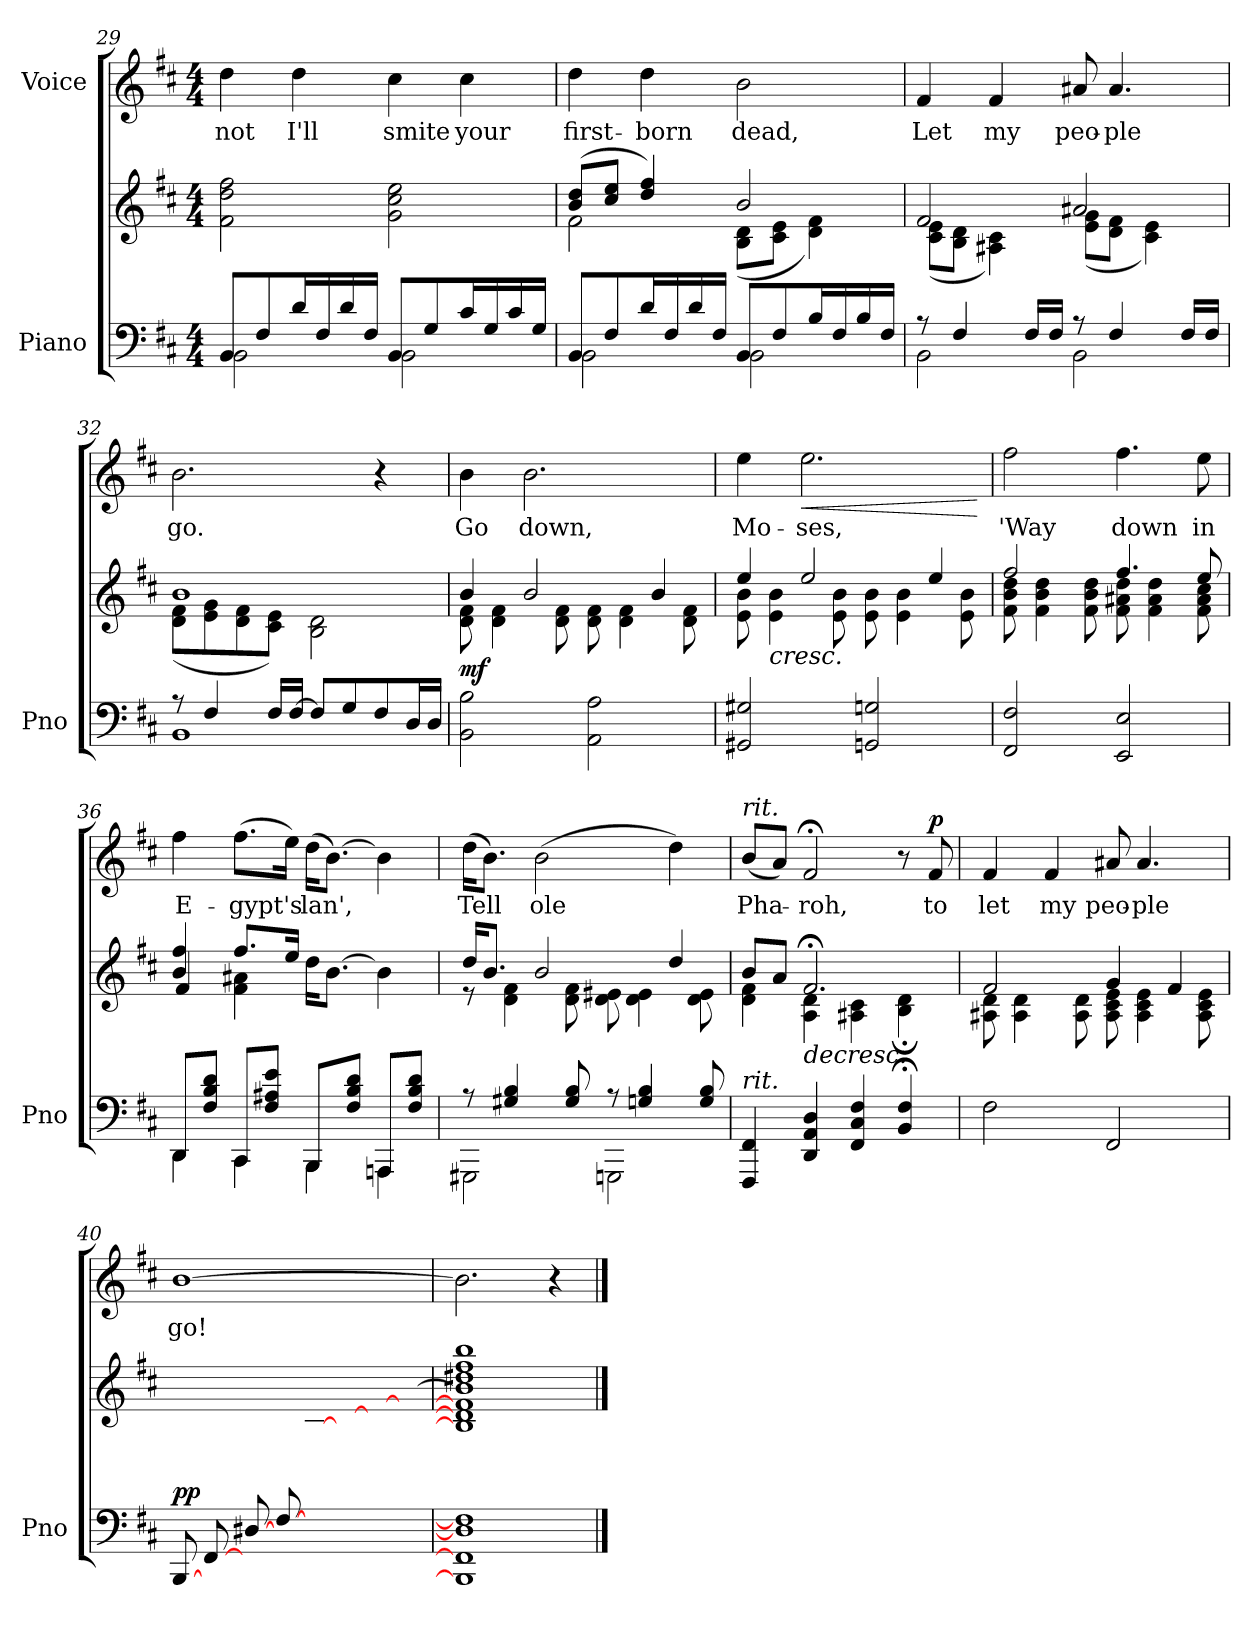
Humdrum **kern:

**kern	**kern	**dynam	**kern	**text	**dynam
*part2	*part2	*part2	*part1	*part1	*part1
*staff3	*staff2	*staff2/3	*staff1	*staff1	*staff1
*I"Piano	*	*	*I"Voice	*	*
*I'Pno	*	*	*	*	*
*clefF4	*clefG2	*	*clefG2	*	*
*k[f#c#]	*k[f#c#]	*	*k[f#c#]	*	*
*M4/4	*M4/4	*	*M4/4	*	*
=29	=29	=29	=29	=29	=29
*^	*	*	*	*	*
8BB/L	2BB\	2f#\ 2dd\ 2ff#\	.	4dd\	not	.
8F#/	.	.	.	.	.	.
16d/L	.	.	.	4dd\	I'll	.
16F#/	.	.	.	.	.	.
16d/	.	.	.	.	.	.
16F#/JJ	.	.	.	.	.	.
8BB/L	2BB\	2g\ 2cc#\ 2ee\	.	4cc#\	smite	.
8G/	.	.	.	.	.	.
16c#/L	.	.	.	4cc#\	your	.
16G/	.	.	.	.	.	.
16c#/	.	.	.	.	.	.
16G/JJ	.	.	.	.	.	.
=30	=30	=30	=30	=30	=30	=30
*	*	*^	*	*	*	*
8BB/L	2BB\	(8b/ 8dd/L	2f#\	.	4dd\	first-	.
8F#/	.	8cc#/ 8ee/J	.	.	.	.	.
16d/L	.	4dd/ 4ff#/)	.	.	4dd\	-born	.
16F#/	.	.	.	.	.	.	.
16d/	.	.	.	.	.	.	.
16F#/JJ	.	.	.	.	.	.	.
8BB/L	2BB\	2b/	(8B\ 8d\L	.	2b\	dead,	.
8F#/	.	.	8c#\ 8e\J	.	.	.	.
16B/L	.	.	4d\ 4f#\)	.	.	.	.
16F#/	.	.	.	.	.	.	.
16B/	.	.	.	.	.	.	.
16F#/JJ	.	.	.	.	.	.	.
=31	=31	=31	=31	=31	=31	=31	=31
8r	2BB\	2f#/	(8c#\ 8e\L	.	4f#/	Let	.
4F#/	.	.	8B\ 8d\J	.	.	.	.
.	.	.	4A#X\ 4c#\)	.	4f#/	my	.
16F#/LL	.	.	.	.	.	.	.
16F#/JJ	.	.	.	.	.	.	.
8r	2BB\	2a#X/	(8e\ 8g\L	.	8a#X/	peo-	.
4F#/	.	.	8d\ 8f#\J	.	4.a#/	-ple	.
.	.	.	4c#\ 4e\)	.	.	.	.
16F#/LL	.	.	.	.	.	.	.
16F#/JJ	.	.	.	.	.	.	.
=32	=32	=32	=32	=32	=32	=32	=32
8r	1BB	1b	(8d\ 8f#\L	.	2.b\	go.	.
4F#/	.	.	8e\ 8g\	.	.	.	.
.	.	.	8d\ 8f#\	.	.	.	.
16F#/LL	.	.	8c#\ 8e\J)	.	.	.	.
[<16F#/JJ	.	.	.	.	.	.	.
8F#/L]	.	.	2B\ 2d\	.	.	.	.
8G/	.	.	.	.	.	.	.
8F#/	.	.	.	.	4r	.	.
16D/L	.	.	.	.	.	.	.
16D/JJ	.	.	.	.	.	.	.
*v	*v	*	*	*	*	*	*
=33	=33	=33	=33	=33	=33	=33
!	!	!	!LO:DY:b	!	!	!
2BB\ 2B\	4b/	8d\ 8f#\	mf	4b\	Go	.
.	.	4d\ 4f#\	.	.	.	.
.	2b/	.	.	2.b\	down,	.
.	.	8d\ 8f#\	.	.	.	.
2AA\ 2A\	.	8d\ 8f#\	.	.	.	.
.	.	4d\ 4f#\	.	.	.	.
.	4b/	.	.	.	.	.
.	.	8d\ 8f#\	.	.	.	.
=34	=34	=34	=34	=34	=34	=34
2GG#X/ 2G#X/	4ee/	8e\ 8b\	.	4ee\	Mo-	.
!	!	!	!LO:HP:b	!	!	!
.	.	4e\ 4b\	<	.	.	.
!	!	!	!	!	!	!LO:HP:b
.	2ee/	.	.	2.ee\	-ses,	<
.	.	8e\ 8b\	.	.	.	.
2GGn/ 2Gn/	.	8e\ 8b\	.	.	.	.
.	.	4e\ 4b\	.	.	.	.
.	4ee/	.	.	.	.	.
.	.	8e\ 8b\	.	.	.	.
*	*v	*v	*	*	*	*
.	.	.	.	.	[
=35	=35	=35	=35	=35	=35
*	*^	*	*	*	*
2FF#/ 2F#/	2ff#/	8f#\ 8b\ 8dd\	.	2ff#\	'Way	.
.	.	4f#\ 4b\ 4dd\	.	.	.	.
.	.	8f#\ 8b\ 8dd\	.	.	.	.
2EE/ 2E/	4.ff#/	8f#\ 8a#X\ 8dd\	.	4.ff#\	down	.
.	.	4f#\ 4a#\ 4dd\	.	.	.	.
.	8ee/	8f#\ 8a#\ 8cc#\	.	8ee\	in	.
=36	=36	=36	=36	=36	=36	=36
*^	*	*	*	*	*	*
8DD/L	4DD\	4b/ 4ff#/	4f#/	.	4ff#\	E-	.
8F#/ 8B/ 8d/J	.	.	.	.	.	.	.
8CC#/L	4CC#\	8.ff#/L	4f#\ 4a#X\	.	(8.ff#\L	-gypt's	.
8F#/ 8A#X/ 8e/J	.	.	.	.	.	.	.
.	.	16ee/Jk	.	.	16ee\Jk)	.	.
8BBB/L	4BBB\	16dd\KL	2ryy	.	(16dd\KL	lan',	.
.	.	[8.b\J	.	.	[8.b\J)	.	.
8F#/ 8B/ 8d/J	.	.	.	.	.	.	.
8AAA/L	4AAAn\	4b\]	.	.	4b\]	.	.
8F#/ 8B/ 8d/J	.	.	.	.	.	.	.
=37	=37	=37	=37	=37	=37	=37	=37
8r	2GGG#X\	16dd/KL	8r	.	(16dd\KL	Tell	.
.	.	8.b/J	.	.	8.b\J)	.	.
4G#X/ 4B/	.	.	4d\ 4f#\	.	.	.	.
.	.	2b/	.	.	(2b\	ole	.
8G#/ 8B/	.	.	8d\ 8f#\	.	.	.	.
8r	2GGGn\	.	8d\ 8e#X\	.	.	.	.
4Gn/ 4B/	.	.	4d\ 4e#\	.	.	.	.
.	.	4dd/	.	.	4dd\)	.	.
8G/ 8B/	.	.	8d\ 8e#\	.	.	.	.
*v	*v	*	*	*	*	*	*
=38	=38	=38	=38	=38	=38	=38
!	!	!	!	!LO:TX:i:t=rit.	!	!
!LO:TX:i:t=rit.	!	!	!	!	!	!
4FFF#/ 4FF#/	8b/L	4d\ 4f#\	.	(8b/L	Pha-	.
.	8a/J	.	.	8a/J)	.	.
!	!	!	!LO:HP:b	!	!	!
4DD/ 4AA/ 4D/	2.f#;</	4A\ 4d\	>	2f#;</	-roh,	.
4FF#/ 4C#/ 4F#/	.	4A#X\ 4c#\	.	.	.	.
4BB/;< 4F#/;<	.	4B\; 4d\;	[	8r	.	.
!	!	!	!	!	!	!LO:DY:a
.	.	.	.	8f#/	to	p
=39	=39	=39	=39	=39	=39	=39
2F#\	2f#/	8A#X\ 8d\	.	4f#/	let	.
.	.	4A#\ 4d\	.	.	.	.
.	.	.	.	4f#/	my	.
.	.	8A#\ 8d\	.	.	.	.
2FF#/	4g/	8A#\ 8c#\ 8e\	.	8a#X/	peo-	.
.	.	4A#\ 4c#\ 4e\	.	4.a#/	-ple	.
.	4f#/	.	.	.	.	.
.	.	8A#\ 8c#\ 8e\	.	.	.	.
=40	=40	=40	=40	=40	=40	=40
*^	*	*	*	*	*	*
!	!	!	!	!LO:DY:b	!	!	!
*	*	*v	*v	*	*	*	*
([<8BBB/L	1ryy	2ryy	pp	[1b	go!	.
[<8FF#/	.	.	.	.	.	.
[<8D#X/	.	.	.	.	.	.
[8F#/	.	.	.	.	.	.
2ryy	.	[8B\	.	.	.	.
.	.	[8d#X\	.	.	.	.
.	.	[8f#\	.	.	.	.
.	.	[<8b\J	.	.	.	.
=41	=41	=41	=41	=41	=41	=41
*	*	*^	*	*	*	*
1D#] 1F#]	1BBB] 1FF#]	1b] 1dd#X 1ff# 1bb)	1B] 1d#] 1f#]	.	2.b\]	.	.
.	.	.	.	.	4r	.	.
*v	*v	*	*	*	*	*	*
*	*v	*v	*	*	*	*
.	.	]	.	.	.
==	==	==	==	==	==
*-	*-	*-	*-	*-	*-
